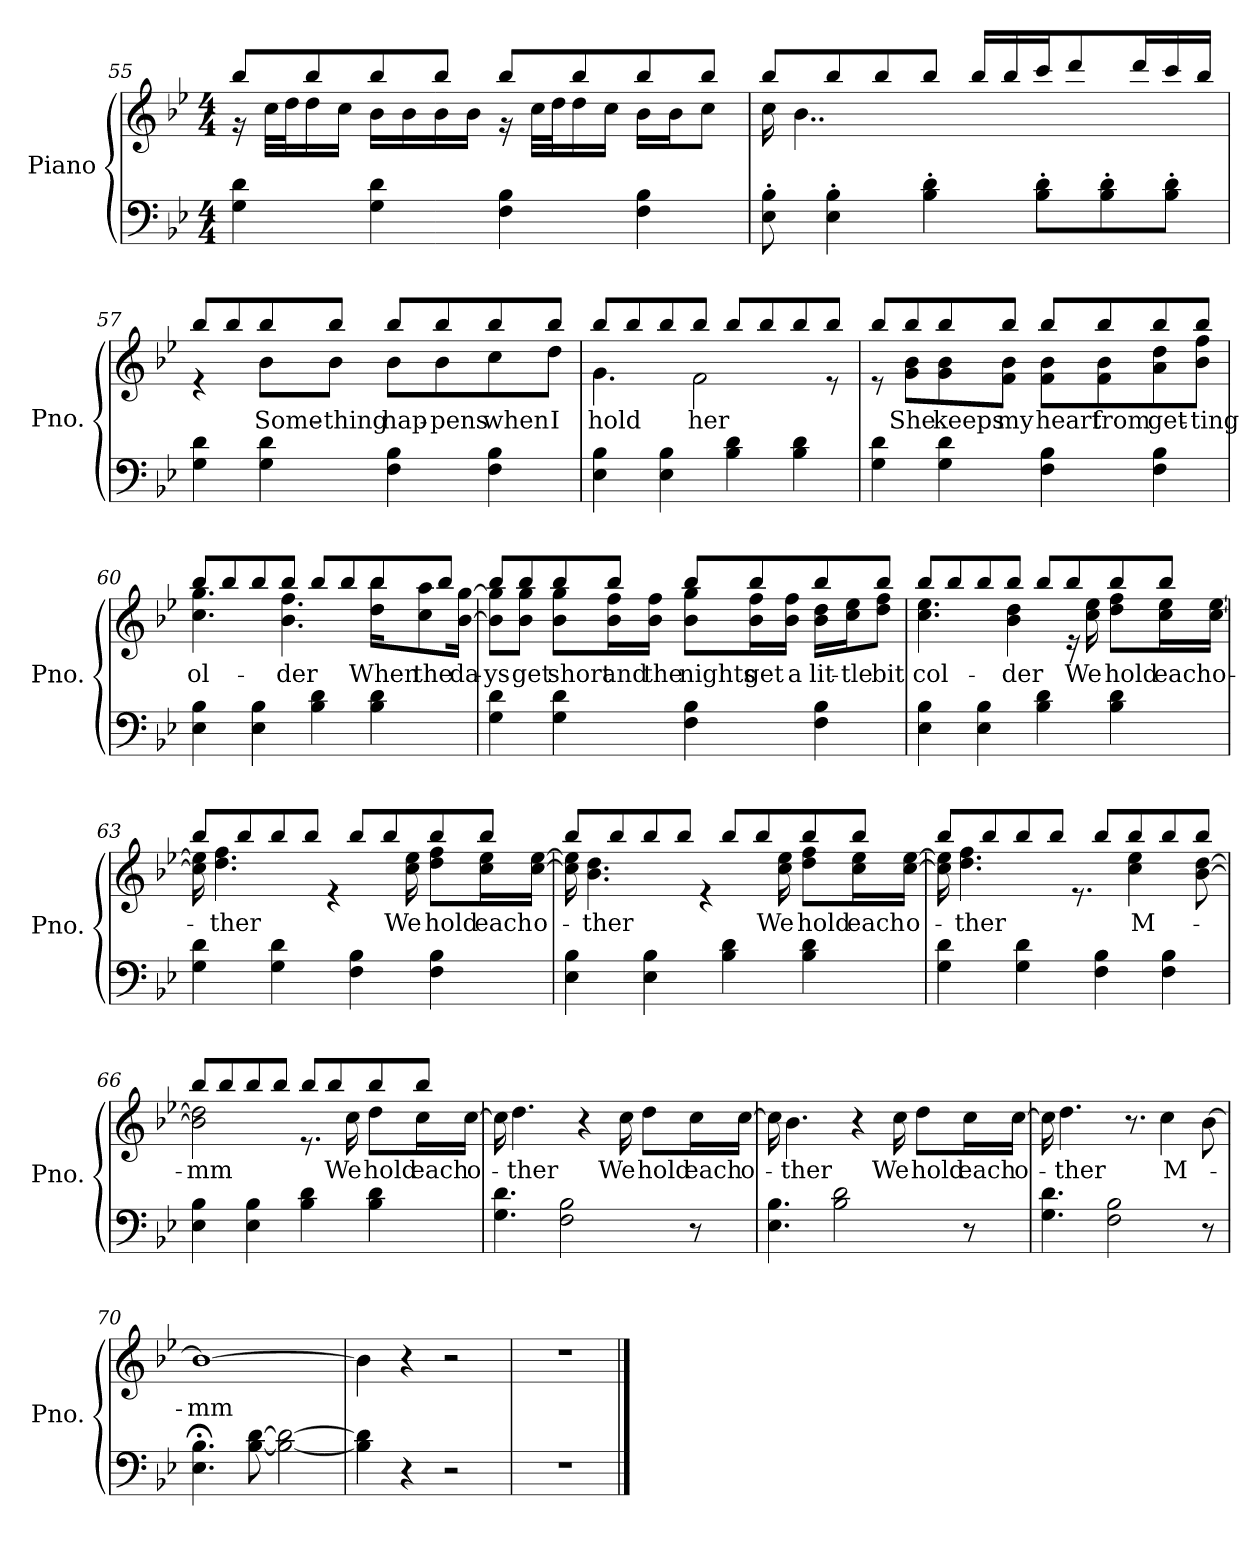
**kern	**kern	**text
*part1	*part1	*part1
*staff2	*staff1	*staff1
*I"Piano	*	*
*I'Pno.	*	*
*clefF4	*clefG2	*
*k[b-e-]	*k[b-e-]	*
*M4/4	*M4/4	*
=55	=55	=55
*	*^	*
4G\ 4d\	8bb-/L	16r	.
.	.	32cc\LLL	.
.	.	32dd\J	.
.	8bb-/	16dd\	.
.	.	16cc\JJ	.
4G\ 4d\	8bb-/	16b-\LL	.
.	.	16b-\	.
.	8bb-/J	16b-\	.
.	.	16b-\JJ	.
4F\ 4B-\	8bb-/L	16r	.
.	.	32cc\LLL	.
.	.	32dd\J	.
.	8bb-/	16dd\	.
.	.	16cc\JJ	.
4F\ 4B-\	8bb-/	16b-\LL	.
.	.	16b-\J	.
.	8bb-/J	8cc\J	.
!!LO:PB:g=z	!!
=56	=56	=56	=56
8E-\' 8B-\'	8bb-/L	16cc\	.
.	.	4..b-\	.
4E-\' 4B-\'	8bb-/	.	.
.	8bb-/	.	.
4B-\' 4d\'	8bb-/J	.	.
.	16bb-/LL	2ryy	.
.	16bb-/	.	.
8B-\' 8d\'L	16ccc/J	.	.
.	8ddd/	.	.
8B-\' 8d\'	.	.	.
.	16ddd/L	.	.
8B-\' 8d\'J	16ccc/	.	.
.	16bb-/JJ	.	.
=57	=57	=57	=57
4G\ 4d\	4re	8bb-/L	.
.	.	8bb-/	.
4G\ 4d\	8b-\L	8bb-/	Some-
.	8b-\J	8bb-/J	-thing
4F\ 4B-\	8b-\L	8bb-/L	hap-
.	8b-\	8bb-/	-pens
4F\ 4B-\	8cc\	8bb-/	when
.	8dd\J	8bb-/J	I
=58	=58	=58	=58
4E-\ 4B-\	4.g\	8bb-/L	hold
.	.	8bb-/	.
4E-\ 4B-\	.	8bb-/	.
.	2f\	8bb-/J	her
4B-\ 4d\	.	8bb-/L	.
.	.	8bb-/	.
4B-\ 4d\	.	8bb-/	.
.	8re	8bb-/J	.
!!LO:LB:g=z	!!
=59	=59	=59	=59
4G\ 4d\	8re	8bb-/L	.
.	8g\ 8b-\L	8bb-/	She
4G\ 4d\	8g\ 8b-\	8bb-/	keeps
.	8f\ 8b-\J	8bb-/J	my
4F\ 4B-\	8f\ 8b-\L	8bb-/L	heart
.	8f\ 8b-\	8bb-/	from
4F\ 4B-\	8a\ 8dd\	8bb-/	get-
.	8b-\ 8ff\J	8bb-/J	-ting
=60	=60	=60	=60
4E-\ 4B-\	4.cc\ 4.gg\	8bb-/L	ol-
.	.	8bb-/	.
4E-\ 4B-\	.	8bb-/	.
.	4.b-\ 4.ff\	8bb-/J	-der
4B-\ 4d\	.	8bb-/L	.
.	.	8bb-/	.
4B-\ 4d\	16dd\ 16bb-\KL	8bb-/	When
.	8cc\ 8aa\	.	the
.	.	8bb-/J	.
.	[16b-\ [16gg\Jk	.	da-
!!LO:LB:g=z	!!
=61	=61	=61	=61
4G\ 4d\	8b-\] 8gg\]L	8bb-/L	-ys
.	8b-\ 8gg\J	8bb-/	get
4G\ 4d\	8b-\ 8gg\L	8bb-/	short
.	16b-\ 16ff\L	8bb-/J	and
.	16b-\ 16ff\JJ	.	the
4F\ 4B-\	8b-\ 8gg\L	8bb-/L	nights
.	16b-\ 16ff\L	8bb-/	get
.	16b-\ 16ff\JJ	.	a
4F\ 4B-\	16b-\ 16dd\LL	8bb-/	lit-
.	16cc\ 16ee-\J	.	-tle
.	8dd\ 8ff\J	8bb-/J	bit
=62	=62	=62	=62
4E-\ 4B-\	4.cc\ 4.ee-\	8bb-/L	col-
.	.	8bb-/	.
4E-\ 4B-\	.	8bb-/	.
.	4b-\ 4dd\	8bb-/J	-der
4B-\ 4d\	.	8bb-/L	.
.	16re	8bb-/	.
.	16cc\ 16ee-\	.	We
4B-\ 4d\	8dd\ 8ff\L	8bb-/	hold
.	16cc\ 16ee-\L	8bb-/J	each
.	[16cc\ [16ee-\JJ	.	o-
!!LO:LB:g=z	!!
=63	=63	=63	=63
4G\ 4d\	16cc\] 16ee-\]	8bb-/L	.
.	4.dd\ 4.ff\	.	-ther
.	.	8bb-/	.
4G\ 4d\	.	8bb-/	.
.	.	8bb-/J	.
.	4re	.	.
4F\ 4B-\	.	8bb-/L	.
.	.	8bb-/	.
.	16cc\ 16ee-\	.	We
4F\ 4B-\	8dd\ 8ff\L	8bb-/	hold
.	16cc\ 16ee-\L	8bb-/J	each
.	[16cc\ [16ee-\JJ	.	o-
=64	=64	=64	=64
4E-\ 4B-\	16cc\] 16ee-\]	8bb-/L	.
.	4.b-\ 4.dd\	.	-ther
.	.	8bb-/	.
4E-\ 4B-\	.	8bb-/	.
.	.	8bb-/J	.
.	4re	.	.
4B-\ 4d\	.	8bb-/L	.
.	.	8bb-/	.
.	16cc\ 16ee-\	.	We
4B-\ 4d\	8dd\ 8ff\L	8bb-/	hold
.	16cc\ 16ee-\L	8bb-/J	each
.	[16cc\ [16ee-\JJ	.	o-
!!LO:LB:g=z	!!
=65	=65	=65	=65
4G\ 4d\	16cc\] 16ee-\]	8bb-/L	.
.	4.dd\ 4.ff\	.	-ther
.	.	8bb-/	.
4G\ 4d\	.	8bb-/	.
.	.	8bb-/J	.
.	8.re	.	.
4F\ 4B-\	.	8bb-/L	.
.	4cc\ 4ee-\	8bb-/	M-
4F\ 4B-\	.	8bb-/	.
.	[8b-\ [8dd\	8bb-/J	.
=66	=66	=66	=66
4E-\ 4B-\	2b-\] 2dd\]	8bb-/L	-mm
.	.	8bb-/	.
4E-\ 4B-\	.	8bb-/	.
.	.	8bb-/J	.
4B-\ 4d\	8.re	8bb-/L	.
.	.	8bb-/	.
.	16cc\	.	We
4B-\ 4d\	8dd\L	8bb-/	hold
.	16cc\L	8bb-/J	each
.	[16cc\JJ	.	o-
*	*v	*v	*
=67	=67	=67
4.G\ 4.d\	16cc\]	.
.	4.dd\	-ther
2F\ 2B-\	.	.
.	4r	.
.	16cc\	We
.	8dd\L	hold
8r	16cc\L	each
.	[16cc\JJ	o-
!!LO:PB:g=z
=68	=68	=68
4.E-\ 4.B-\	16cc\]	.
.	4.b-\	-ther
2B-\ 2d\	.	.
.	4r	.
.	16cc\	We
.	8dd\L	hold
8r	16cc\L	each
.	[16cc\JJ	o-
=69	=69	=69
4.G\ 4.d\	16cc\]	.
.	4.dd\	-ther
2F\ 2B-\	.	.
.	8.r	.
.	4cc\	M-
8r	[8b-\	.
=70	=70	=70
4.E-\;< 4.B-\;<	1b-_	-mm
[8B-\ [8d\	.	.
2B-\_ 2d\_	.	.
=71	=71	=71
4B-\] 4d\]	4b-\]	.
4r	4r	.
2r	2r	.
=72	=72	=72
1r	1r	.
==	==	==
*-	*-	*-
